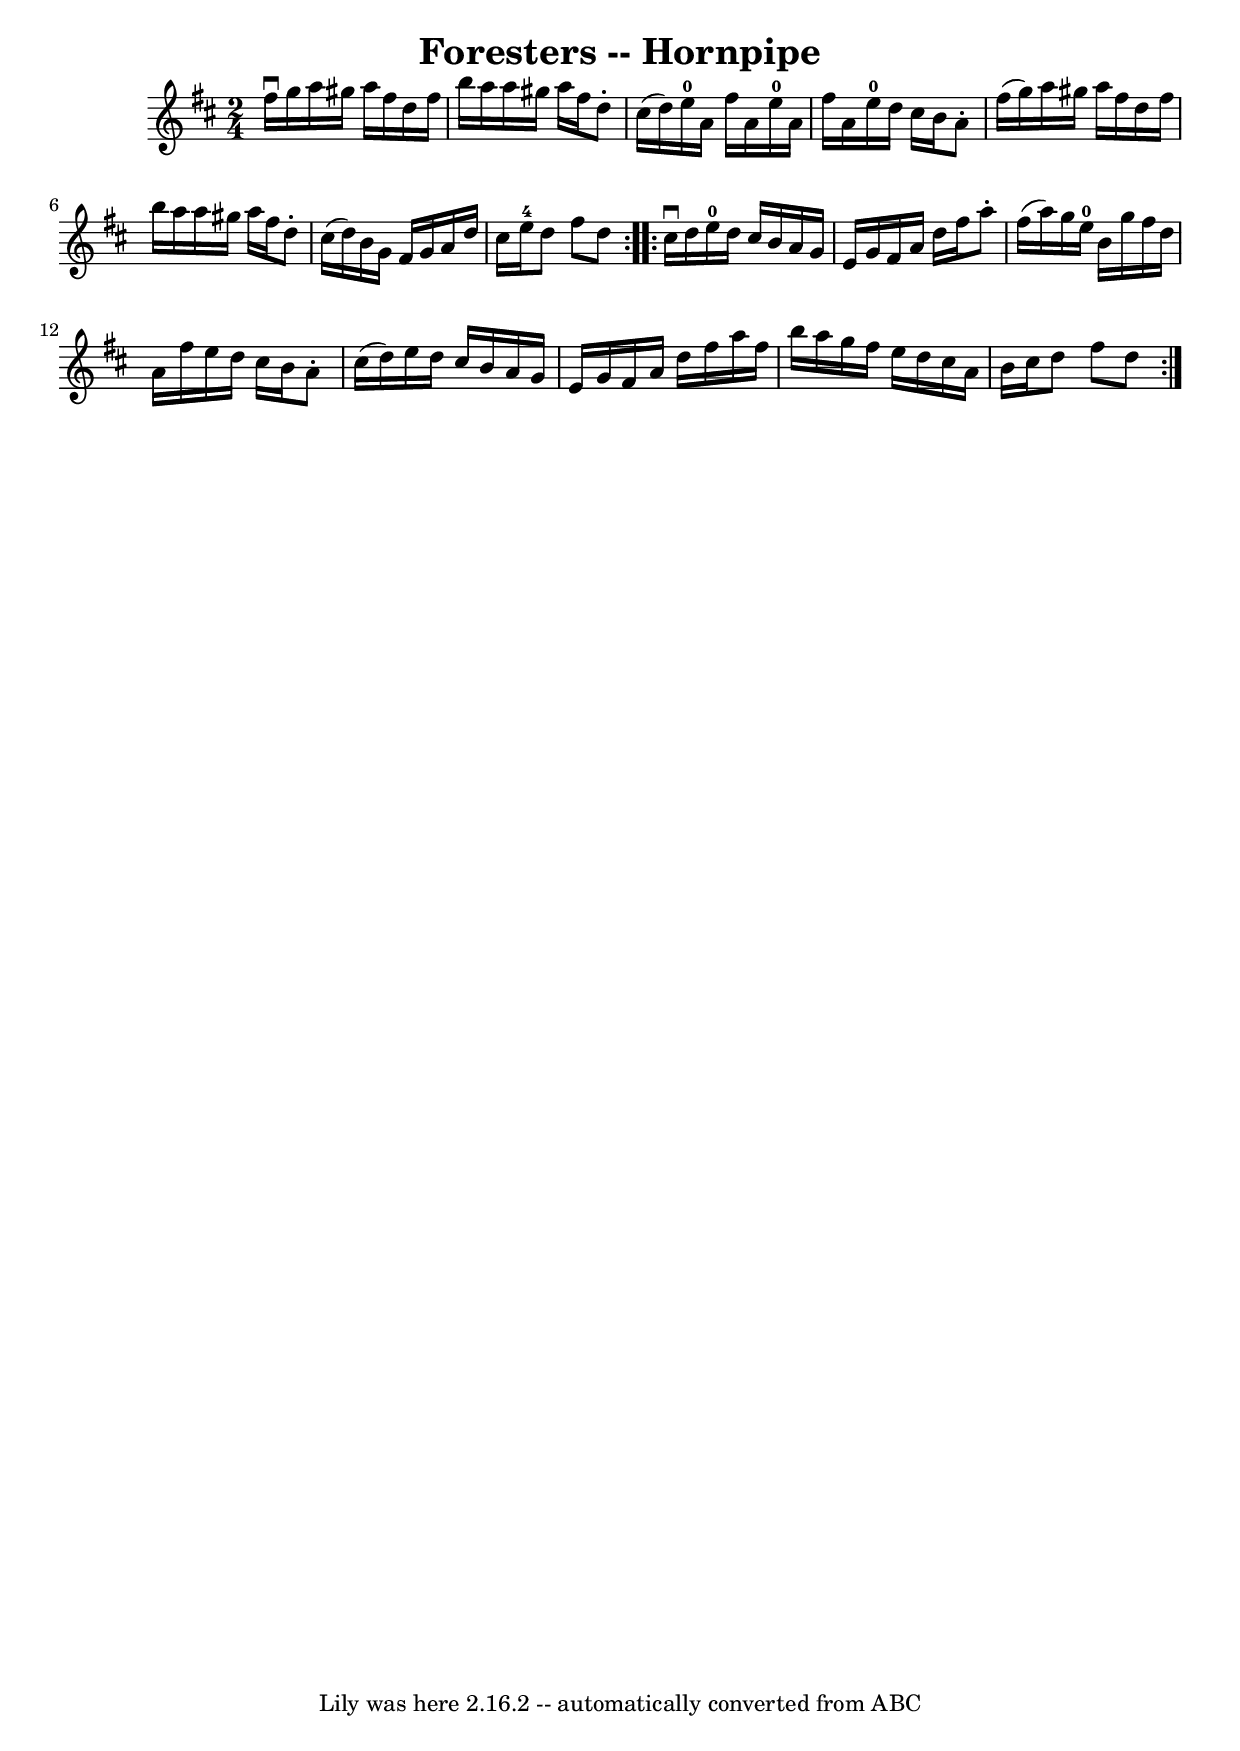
\version "2.16.2"
\include "Mammoth.ily"
\header {
  %% book = "Cole's 1000 Fiddle Tunes"
 crossRefNumber = "1"
 footnotes = ""
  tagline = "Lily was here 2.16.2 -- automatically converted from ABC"
  title = "Foresters -- Hornpipe"

}
voicedefault =  {



  \repeat volta 2 {

    \time 2/4 
    \key d \major fs''16^\downbow g''16   |
 a''16 gs''16 a''16 fs''16 d''16 fs''16 b''16 a''16   |
 a''16 gs''16 a''16 fs''16 d''8-. cs''16 (d''16)   |
 e''16-0 a'16 fs''16 a'16 e''16-0 a'16 fs''16 a'16   |
 e''16-0 d''16 cs''16 b'16 a'8-. fs''16 (g''16)  |
 a''16 gs''16 a''16 fs''16 d''16 fs''16 b''16 a''16   |
 a''16 gs''16 a''16 fs''16 d''8-. cs''16 (d''16)  |
 b'16 g'16 fs'16 g'16 a'16 d''16 cs''16 e''16-4  |
 d''8 fs''8    
 d''8  
  }     
  \repeat volta 2 { cs''16^\downbow d''16   |
 e''16-0 d''16 cs''16 b'16 a'16 g'16 e'16 g'16  |
 fs'16 a'16 d''16 fs''16 a''8-. fs''16 (a''16)  |
 g''16 e''16-0 b'16 g''16 fs''16 d''16 a'16 fs''16    |
 e''16 d''16 cs''16 b'16 a'8-. cs''16 (d''16)  |
 e''16 d''16 cs''16 b'16 a'16 g'16 e'16 g'16   |
 fs'16 a'16 d''16 fs''16 a''16 fs''16 b''16 a''16   |
 g''16 fs''16 e''16 d''16 cs''16 a'16 b'16 cs''16   |
 d''8 fs''8 d''8  
  }   

}

\score{
  <<

    \context Staff="default"
    {
      \voicedefault 
      
    }

  >>
  \layout {
    
  }
  \midi {
  }

}
